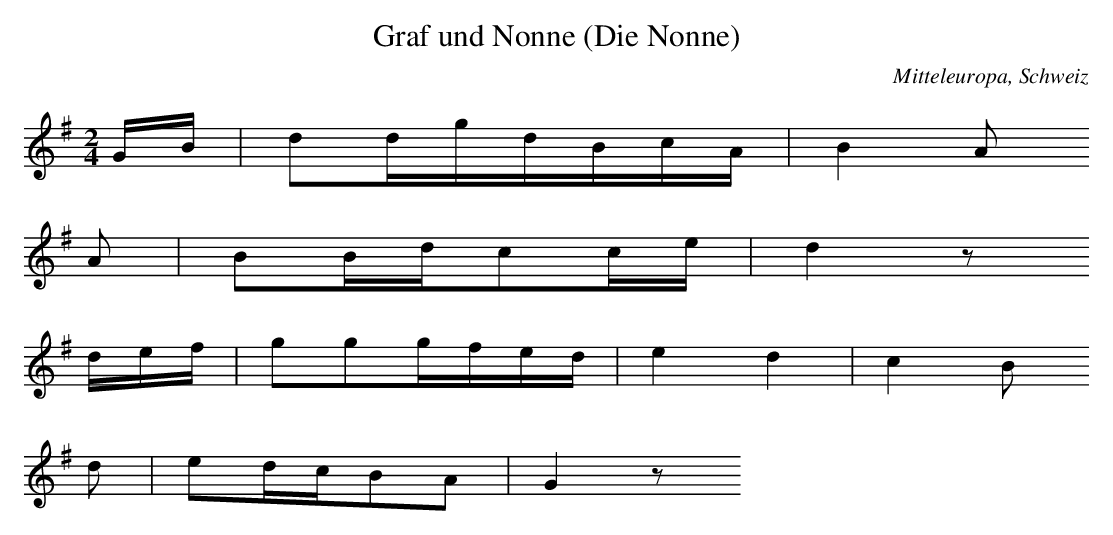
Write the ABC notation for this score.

X:1
T: Graf und Nonne (Die Nonne)
O: Mitteleuropa, Schweiz
M: 2/4
L: 1/16
K: G
GB | d2dgdBcA | B4A2
A2 | B2Bdc2ce | d4z2
def | g2g2gfed | e4d4 | c4B2
d2 | e2dcB2A2 | G4z2
